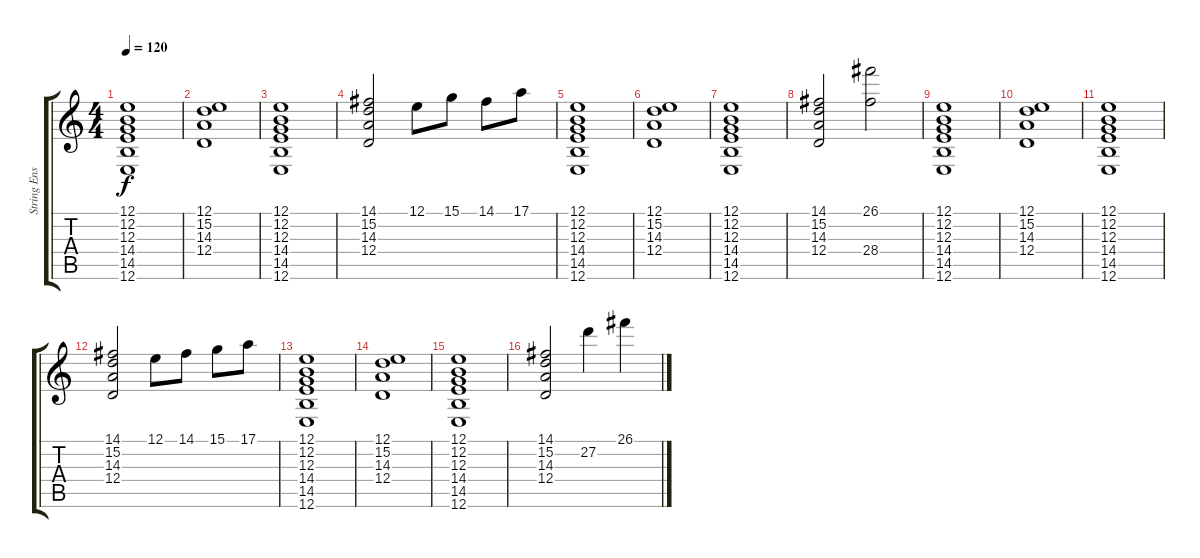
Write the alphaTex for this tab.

\track ("String Ensemble" "String Ens") {instrument stringensemble2}
\staff {score tabs}
\tuning (E4 B3 G3 D3 A2 E2) {hide}
\ts (4 4)
\tempo 120
\clef g2
\ks c
(12.1 12.2 12.3 14.4 14.5 12.6).1{dy f} |
(12.1 15.2 14.3 12.4).1 |
(12.1 12.2 12.3 14.4 14.5 12.6).1 |
(14.1 15.2 14.3 12.4).2 12.1.8 15.1.8 14.1.8 17.1.8 |
(12.1 12.2 12.3 14.4 14.5 12.6).1 |
(12.1 15.2 14.3 12.4).1 |
(12.1 12.2 12.3 14.4 14.5 12.6).1 |
(14.1 15.2 14.3 12.4).2 (26.1 28.4).2 |
(12.1 12.2 12.3 14.4 14.5 12.6).1 |
(12.1 15.2 14.3 12.4).1 |
(12.1 12.2 12.3 14.4 14.5 12.6).1 |
(14.1 15.2 14.3 12.4).2 12.1.8 14.1.8 15.1.8 17.1.8 |
(12.1 12.2 12.3 14.4 14.5 12.6).1 |
(12.1 15.2 14.3 12.4).1 |
(12.1 12.2 12.3 14.4 14.5 12.6).1 |
(14.1 15.2 14.3 12.4).2 27.2.4 26.1.4
